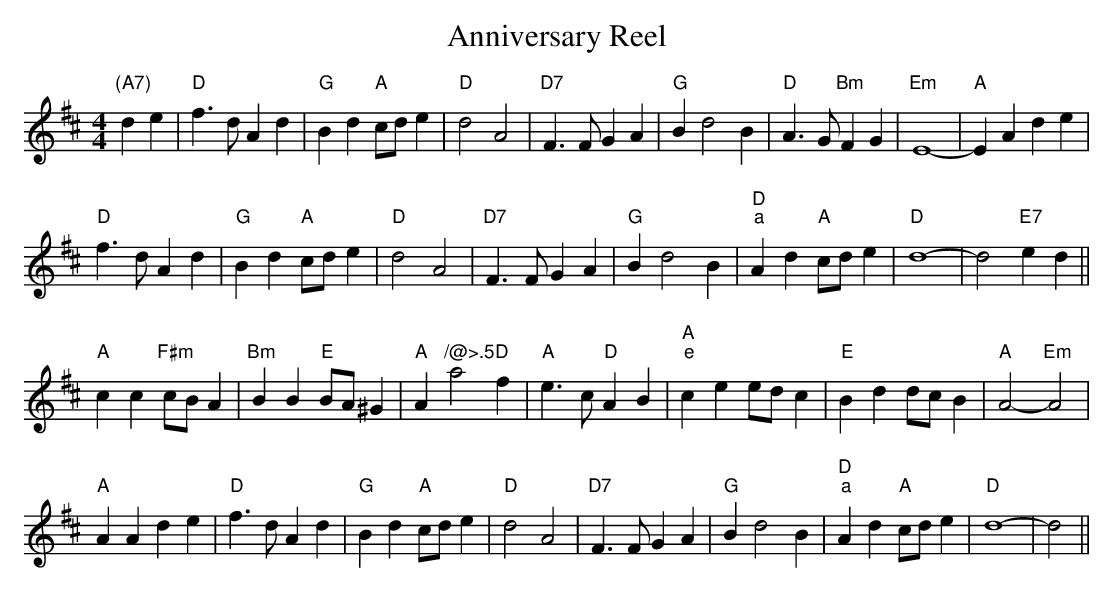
X:1
T:Anniversary Reel
M:4/4
L:1/4
K:D
"(A7)"de |"D"f3/2d/2 Ad|"G"Bd "A"c/2d/2e|"D"d2 A2|"D7"F3/2F/2 GA|"G"Bd2B|\
"D"A3/2G/2 "Bm"FG|"Em"E4-|"A"EA de|
"D"f3/2d/2 Ad|"G"Bd "A"c/2d/2e|"D"d2 A2|"D7"F3/2F/2 GA|"G"Bd2B|\
"D""a"Ad "A"c/2d/2e|"D"d4-|d2 "E7"ed||
"A"cc "F#m"c/2B/2A|"Bm"BB "E"B/2A/2^G|"A"A"/@>.5D"a2f|"A"e3/2c/2 "D"AB|\
"A""e"ce e/2d/2c|"E"Bd d/2c/2B|"A"A2 -"Em"A2|
"A"AA de|"D"f3/2d/2 Ad|"G"Bd "A"c/2d/2e|"D"d2 A2|"D7"F3/2F/2 GA|"G"Bd2B|\
"D""a"Ad "A"c/2d/2e|"D"d4-|d2 ||
